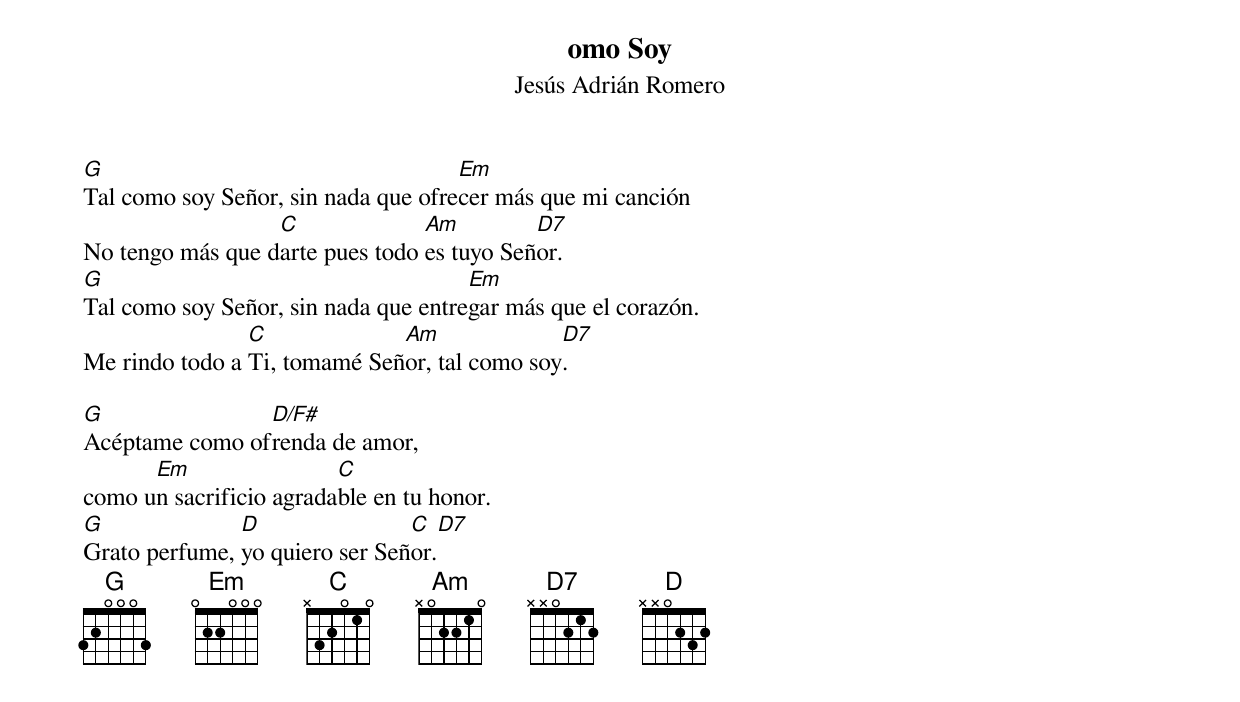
omo Soy
Jesús Adrián Romero

G                                    Em
Tal como soy Señor, sin nada que ofrecer más que mi canción
                  C              Am         D7
No tengo más que darte pues todo es tuyo Señor.
G                                     Em
Tal como soy Señor, sin nada que entregar más que el corazón.
                C             Am              D7
Me rindo todo a Ti, tomamé Señor, tal como soy.

G               D/F#
Acéptame como ofrenda de amor,
      Em                 C
como un sacrificio agradable en tu honor.
G              D                C  D7
Grato perfume, yo quiero ser Señor.
